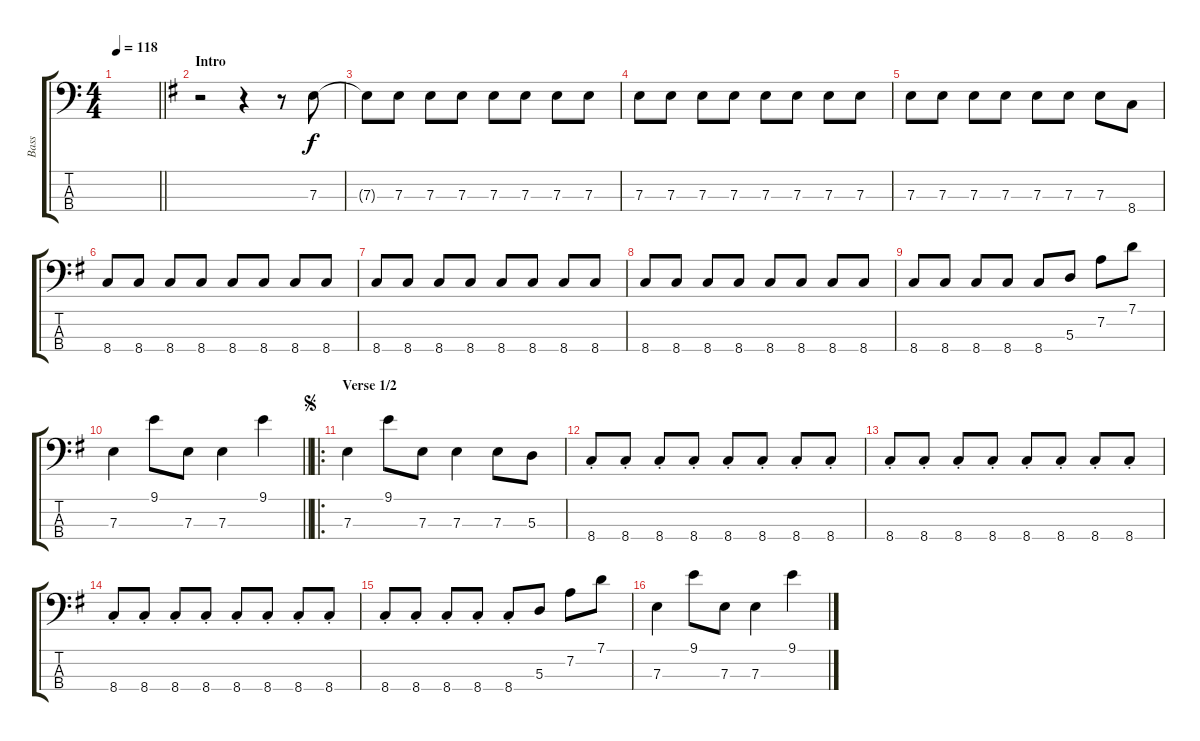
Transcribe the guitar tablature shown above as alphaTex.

\track ("Bass" "Bass") {instrument electricbassfinger}
\staff {score tabs}
\tuning (G2 D2 A1 E1) {hide}
\ts (4 4)
\tempo 118
\clef f4
\barLineRight lightlight
\ks c
|
\section ("" "Intro")
\ks g
r.2 r.4 r.8 7.3.8 |
7.3{t}.8 7.3.8 7.3.8 7.3.8 7.3.8 7.3.8 7.3.8 7.3.8 |
7.3.8 7.3.8 7.3.8 7.3.8 7.3.8 7.3.8 7.3.8 7.3.8 |
7.3.8 7.3.8 7.3.8 7.3.8 7.3.8 7.3.8 7.3.8 8.4.8 |
8.4.8 8.4.8 8.4.8 8.4.8 8.4.8 8.4.8 8.4.8 8.4.8 |
8.4.8 8.4.8 8.4.8 8.4.8 8.4.8 8.4.8 8.4.8 8.4.8 |
8.4.8 8.4.8 8.4.8 8.4.8 8.4.8 8.4.8 8.4.8 8.4.8 |
8.4.8 8.4.8 8.4.8 8.4.8 8.4.8 5.3.8 7.2.8 7.1.8 |
\barLineRight lightlight
7.3.4 9.1.8 7.3.8 7.3.4 9.1.4 |
\ro
\section ("" "Verse 1/2")
\jump segno
7.3.4 9.1.8 7.3.8 7.3.4 7.3.8 5.3.8 |
8.4{st}.8 8.4{st}.8 8.4{st}.8 8.4{st}.8 8.4{st}.8 8.4{st}.8 8.4{st}.8 8.4{st}.8 |
8.4{st}.8 8.4{st}.8 8.4{st}.8 8.4{st}.8 8.4{st}.8 8.4{st}.8 8.4{st}.8 8.4{st}.8 |
8.4{st}.8 8.4{st}.8 8.4{st}.8 8.4{st}.8 8.4{st}.8 8.4{st}.8 8.4{st}.8 8.4{st}.8 |
8.4{st}.8 8.4{st}.8 8.4{st}.8 8.4{st}.8 8.4{st}.8 5.3.8 7.2.8 7.1.8 |
7.3.4 9.1.8 7.3.8 7.3.4 9.1.4
